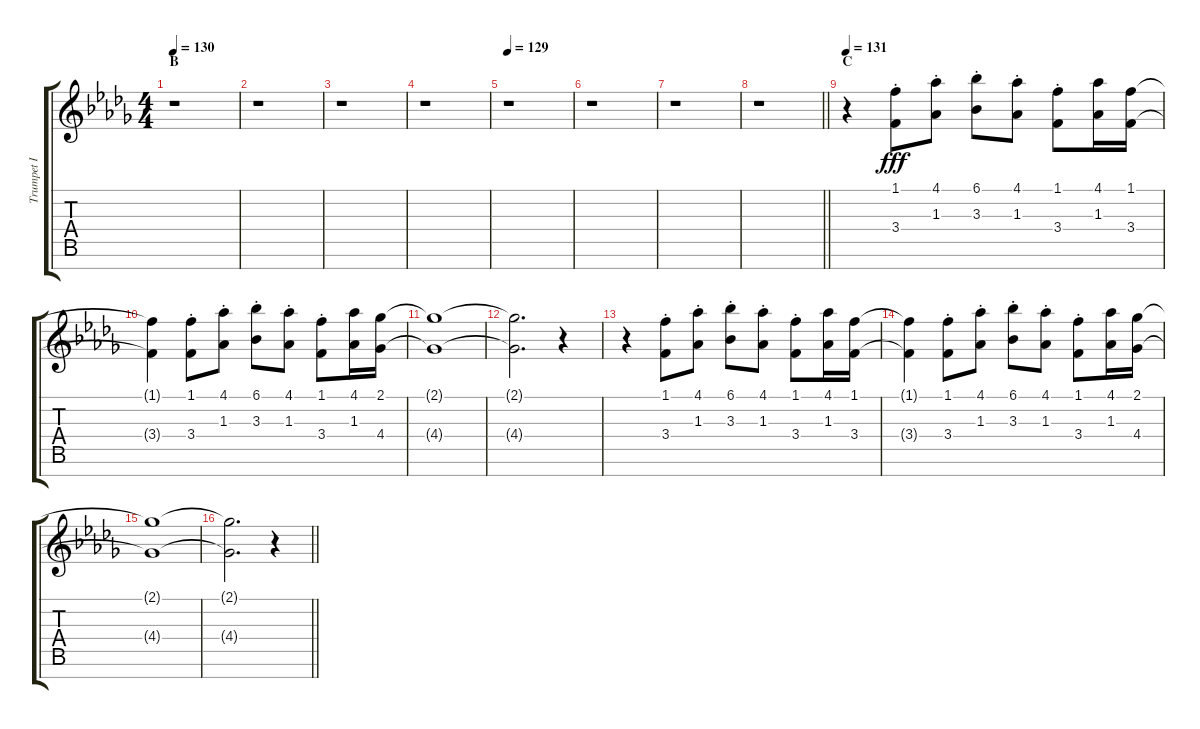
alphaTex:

\track ("Trumpet I" "Trumpet I") {instrument trumpet}
\staff {score tabs}
\tuning (E5 B4 G4 D4 A3 E3 B2) {hide}
\ts (4 4)
\section ("" "B")
\tempo 130
\clef g2
\ks db
r.1{dy fff} |
r.1 |
r.1 |
r.1 |
\tempo 129
r.1 |
r.1 |
r.1 |
\barLineRight lightlight
r.1 |
\section ("" "C")
\tempo 131
r.4 (1.1{st} 3.4{st}).8 (4.1{st} 1.3{st}).8 (6.1{st} 3.3{st}).8 (4.1{st} 1.3{st}).8 (1.1{st} 3.4{st}).8 (4.1 1.3).16 (1.1 3.4).16 |
(1.1{t} 3.4{t}).4 (1.1{st} 3.4{st}).8 (4.1{st} 1.3{st}).8 (6.1{st} 3.3{st}).8 (4.1{st} 1.3{st}).8 (1.1{st} 3.4{st}).8 (4.1 1.3).16 (2.1 4.4).16 |
(2.1{t} 4.4{t}).1 |
(2.1{t} 4.4{t}).2{d} r.4 |
r.4 (1.1{st} 3.4{st}).8 (4.1{st} 1.3{st}).8 (6.1{st} 3.3{st}).8 (4.1{st} 1.3{st}).8 (1.1{st} 3.4{st}).8 (4.1 1.3).16 (1.1 3.4).16 |
(1.1{t} 3.4{t}).4 (1.1{st} 3.4{st}).8 (4.1{st} 1.3{st}).8 (6.1{st} 3.3{st}).8 (4.1{st} 1.3{st}).8 (1.1{st} 3.4{st}).8 (4.1 1.3).16 (2.1 4.4).16 |
(2.1{t} 4.4{t}).1 |
\barLineRight lightlight
(2.1{t} 4.4{t}).2{d} r.4
